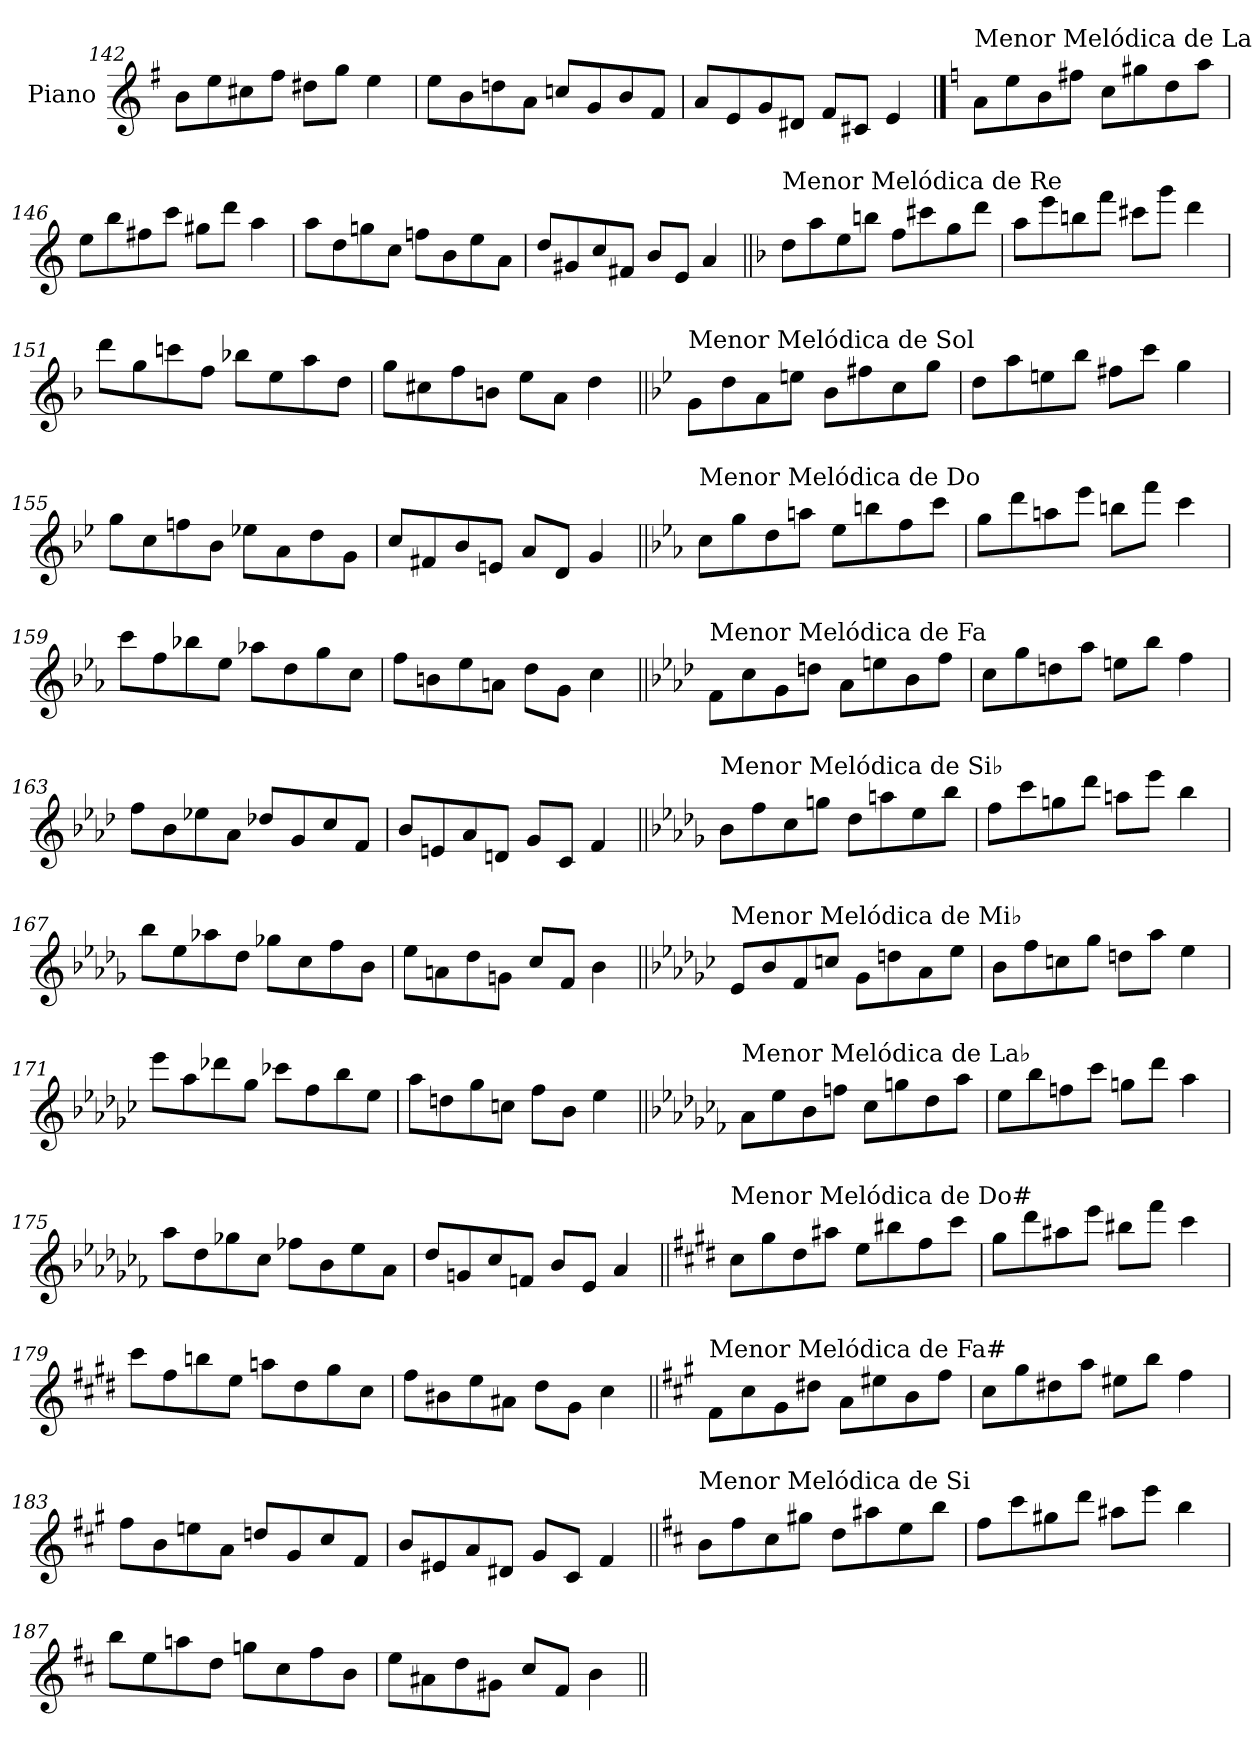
**kern
*part1
*staff1
*I"Piano
*I'Pno.
*clefG2
*k[f#]
=142
8b\L
8ee\
8cc#X\
8ff#\J
8dd#X\L
8gg\J
4ee\
=143
8ee\L
8b\
8ddn\
8a\J
8ccn/L
8g/
8b/
8f#/J
=144
8a/L
8e/
8g/
8d#X/J
8f#/L
8c#X/J
4e/
!!LO:PB:g=z
==145
*k[]
!LO:TX:a:t=Menor Melódica de La
8a\L
8ee\
8b\
8ff#X\J
8cc\L
8gg#X\
8dd\
8aa\J
=146
8ee\L
8bb\
8ff#X\
8ccc\J
8gg#X\L
8ddd\J
4aa\
=147
8aa\L
8dd\
8ggn\
8cc\J
8ffn\L
8b\
8ee\
8a\J
=148
8dd/L
8g#X/
8cc/
8f#X/J
8b/L
8e/J
4a/
!!LO:LB:g=z
=149||
*k[b-]
!LO:TX:a:t=Menor Melódica de Re
8dd\L
8aa\
8ee\
8bbn\J
8ff\L
8ccc#X\
8gg\
8ddd\J
=150
8aa\L
8eee\
8bbn\
8fff\J
8ccc#X\L
8ggg\J
4ddd\
=151
8ddd\L
8gg\
8cccn\
8ff\J
8bb-X\L
8ee\
8aa\
8dd\J
=152
8gg\L
8cc#X\
8ff\
8bn\J
8ee\L
8a\J
4dd\
!!LO:LB:g=z
=153||
*k[b-e-]
!LO:TX:a:t=Menor Melódica de Sol
8g\L
8dd\
8a\
8een\J
8b-\L
8ff#X\
8cc\
8gg\J
=154
8dd\L
8aa\
8een\
8bb-\J
8ff#X\L
8ccc\J
4gg\
=155
8gg\L
8cc\
8ffn\
8b-\J
8ee-X\L
8a\
8dd\
8g\J
=156
8cc/L
8f#X/
8b-/
8en/J
8a/L
8d/J
4g/
!!LO:LB:g=z
=157||
*k[b-e-a-]
!LO:TX:a:t=Menor Melódica de Do
8cc\L
8gg\
8dd\
8aan\J
8ee-\L
8bbn\
8ff\
8ccc\J
=158
8gg\L
8ddd\
8aan\
8eee-\J
8bbn\L
8fff\J
4ccc\
=159
8ccc\L
8ff\
8bb-X\
8ee-\J
8aa-X\L
8dd\
8gg\
8cc\J
=160
8ff\L
8bn\
8ee-\
8an\J
8dd\L
8g\J
4cc\
!!LO:LB:g=z
=161||
*k[b-e-a-d-]
!LO:TX:a:t=Menor Melódica de Fa
8f\L
8cc\
8g\
8ddn\J
8a-\L
8een\
8b-\
8ff\J
=162
8cc\L
8gg\
8ddn\
8aa-\J
8een\L
8bb-\J
4ff\
=163
8ff\L
8b-\
8ee-X\
8a-\J
8dd-X/L
8g/
8cc/
8f/J
=164
8b-/L
8en/
8a-/
8dn/J
8g/L
8c/J
4f/
!!LO:LB:g=z
=165||
*k[b-e-a-d-g-]
!LO:TX:a:t=Menor Melódica de Si♭
8b-\L
8ff\
8cc\
8ggn\J
8dd-\L
8aan\
8ee-\
8bb-\J
=166
8ff\L
8ccc\
8ggn\
8ddd-\J
8aan\L
8eee-\J
4bb-\
=167
8bb-\L
8ee-\
8aa-X\
8dd-\J
8gg-X\L
8cc\
8ff\
8b-\J
=168
8ee-\L
8an\
8dd-\
8gn\J
8cc/L
8f/J
4b-\
!!LO:PB:g=z
=169||
*k[b-e-a-d-g-c-]
!LO:TX:a:t=Menor Melódica de Mi♭
8e-/L
8b-/
8f/
8ccn/J
8g-\L
8ddn\
8a-\
8ee-\J
=170
8b-\L
8ff\
8ccn\
8gg-\J
8ddn\L
8aa-\J
4ee-\
=171
8eee-\L
8aa-\
8ddd-X\
8gg-\J
8ccc-X\L
8ff\
8bb-\
8ee-\J
=172
8aa-\L
8ddn\
8gg-\
8ccn\J
8ff\L
8b-\J
4ee-\
!!LO:LB:g=z
=173||
*k[b-e-a-d-g-c-f-]
!LO:TX:a:t=Menor Melódica de La♭
8a-\L
8ee-\
8b-\
8ffn\J
8cc-\L
8ggn\
8dd-\
8aa-\J
=174
8ee-\L
8bb-\
8ffn\
8ccc-\J
8ggn\L
8ddd-\J
4aa-\
=175
8aa-\L
8dd-\
8gg-X\
8cc-\J
8ff-X\L
8b-\
8ee-\
8a-\J
=176
8dd-/L
8gn/
8cc-/
8fn/J
8b-/L
8e-/J
4a-/
!!LO:LB:g=z
=177||
*k[f#c#g#d#]
!LO:TX:a:t=Menor Melódica de Do#
8cc#\L
8gg#\
8dd#\
8aa#X\J
8ee\L
8bb#X\
8ff#\
8ccc#\J
=178
8gg#\L
8ddd#\
8aa#X\
8eee\J
8bb#X\L
8fff#\J
4ccc#\
=179
8ccc#\L
8ff#\
8bbn\
8ee\J
8aan\L
8dd#\
8gg#\
8cc#\J
=180
8ff#\L
8b#X\
8ee\
8a#X\J
8dd#\L
8g#\J
4cc#\
!!LO:LB:g=z
=181||
*k[f#c#g#]
!LO:TX:a:t=Menor Melódica de Fa#
8f#\L
8cc#\
8g#\
8dd#X\J
8a\L
8ee#X\
8b\
8ff#\J
=182
8cc#\L
8gg#\
8dd#X\
8aa\J
8ee#X\L
8bb\J
4ff#\
=183
8ff#\L
8b\
8een\
8a\J
8ddn/L
8g#/
8cc#/
8f#/J
=184
8b/L
8e#X/
8a/
8d#X/J
8g#/L
8c#/J
4f#/
!!LO:LB:g=z
=185||
*k[f#c#]
!LO:TX:a:t=Menor Melódica de Si
8b\L
8ff#\
8cc#\
8gg#X\J
8dd\L
8aa#X\
8ee\
8bb\J
=186
8ff#\L
8ccc#\
8gg#X\
8ddd\J
8aa#X\L
8eee\J
4bb\
=187
8bb\L
8ee\
8aan\
8dd\J
8ggn\L
8cc#\
8ff#\
8b\J
=188
8ee\L
8a#X\
8dd\
8g#X\J
8cc#/L
8f#/J
4b\
=||
*-
